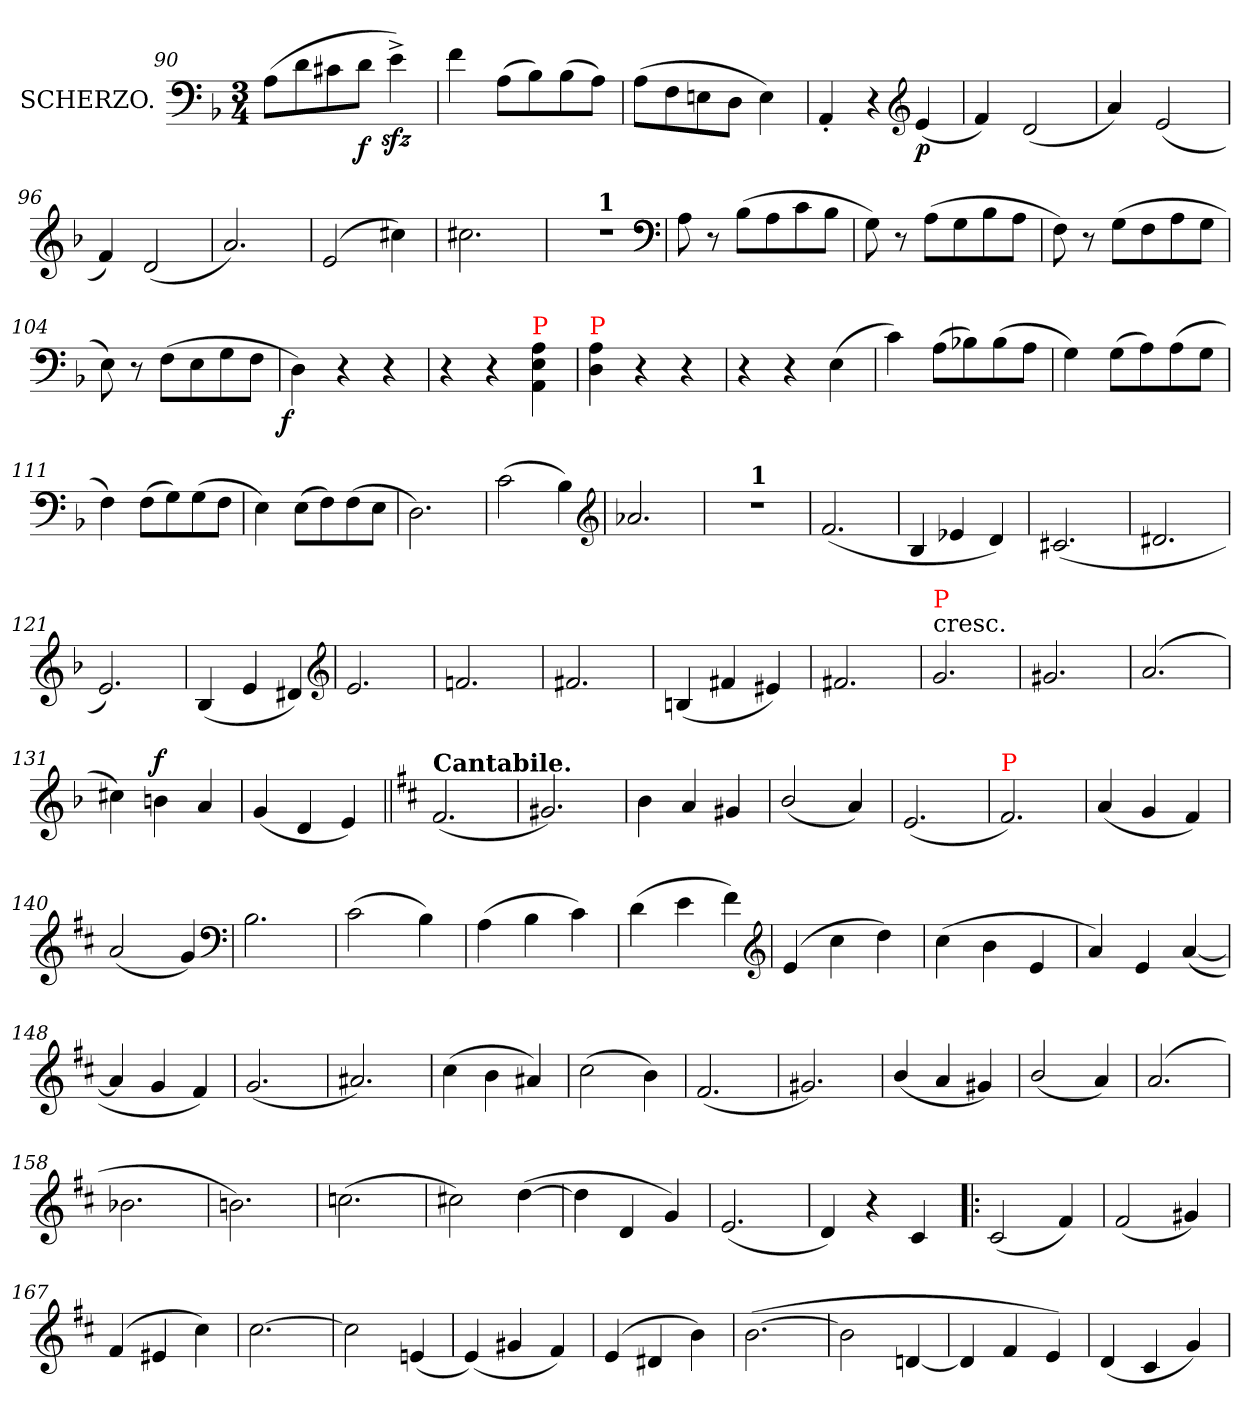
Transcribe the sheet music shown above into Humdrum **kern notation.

**kern	**dynam
*part1	*part1
*staff1	*staff1
*I"SCHERZO.	*
*clefF4	*
*k[b-]	*
*M3/4	*
=90	=90
(>8A\L	.
8d	.
8c#X	.
8dJ	f
4ezz^<)	.
=91	=91
4f	.
(>8A\L	.
8B-)	.
(>8B-	.
8AJ)	.
=92	=92
(>8A\L	.
8F	.
8En	.
8DJ	.
4E)	.
=93	=93
4AA'<	.
4r	.
*clefG2	*
(<4e	p
=94	=94
4f)	.
(<2d	.
=95	=95
4a)	.
(<2e	.
=96	=96
4f)	.
(<2d	.
=97	=97
2.a)	.
=98	=98
(>2e	.
4cc#X)	.
=99	=99
2.cc#X	.
=100	=100
*^	*
2.rdd	4ryy	.
!	!LO:TX:a:B:t=1	!
.	2ryy	.
*clefF4	*	*
*v	*v	*
=101	=101
8A	.
8r	.
(>8B-\L	.
8A	.
8c	.
8B-J	.
=102	=102
8G)	.
8r	.
(>8A\L	.
8G	.
8B-	.
8AJ	.
=103	=103
8F)	.
8r	.
(>8G\L	.
8F	.
8A	.
8GJ	.
=104	=104
8E)	.
8r	.
(>8F\L	.
8E	.
8G	.
8FJ	.
=105	=105
!	!LO:DY:rj
4D)	f
4r	.
4r	.
=106	=106
4r	.
4r	.
!LO:TX:a:color=red:t=P	!
4A 4E 4AA	.
=107	=107
!LO:TX:a:color=red:t=P	!
4A 4D	.
4r	.
4r	.
=108	=108
4r	.
4r	.
(>4E	.
=109	=109
4c)	.
(>8A\L	.
8B-X)	.
(>8B-	.
8AJ	.
=110	=110
4G)	.
(>8G\L	.
8A)	.
(>8A	.
8GJ	.
=111	=111
4F)	.
(>8F\L	.
8G)	.
(>8G	.
8FJ	.
=112	=112
4E)	.
(>8E\L	.
8F)	.
(>8F	.
8EJ	.
=113	=113
2.D)	.
=114	=114
(>2c	.
4B-)	.
*clefG2	*
=115	=115
2.a-X	.
=116	=116
*^	*
2.rdd	4ryy	.
!	!LO:TX:a:B:t=1	!
.	2ryy	.
*v	*v	*
=117	=117
(<2.f	.
=118	=118
4B-	.
4e-X	.
4d)	.
=119	=119
(<2.c#X	.
=120	=120
2.d#X	.
=121	=121
2.e)	.
=122	=122
(<4B-	.
4e	.
4d#X)	.
*clefG2	*
=123	=123
2.e	.
=124	=124
2.fn	.
=125	=125
2.f#X	.
=126	=126
(<4Bn	.
4f#X	.
4e#X)	.
=127	=127
2.f#X	.
=128	=128
!LO:TX:a:t=cresc.	!
!LO:TX:a:color=red:t=P	!
2.g	.
=129	=129
2.g#X	.
=130	=130
(<2.a	.
=131	=131
4cc#X\)	.
!	!LO:DY:a
4bn\	f
4a/	.
=132	=132
(<4g	.
4d	.
4e)	.
=133||	=133||
*k[f#c#]	*
!LO:TX:a:B:t=Cantabile.	!
(<2.f#	.
=134	=134
2.g#X)	.
=135	=135
4b\	.
4a	.
4g#X	.
=136	=136
(<2b/	.
4a)	.
=137	=137
(<2.e	.
=138	=138
!LO:TX:a:color=red:t=P	!
2.f#)	.
=139	=139
(<4a	.
4g	.
4f#)	.
=140	=140
(<2a	.
4g)	.
*clefF4	*
=141	=141
2.B	.
=142	=142
(>2c#	.
4B)	.
=143	=143
(>4A	.
4B	.
4c#)	.
=144	=144
(>4d	.
4e	.
4f#)	.
*clefG2	*
=145	=145
(>4e	.
4cc#	.
4dd)	.
=146	=146
(>4cc#\	.
4b\	.
4e	.
=147	=147
4a)	.
4e	.
(<[4a	.
=148	=148
4a]	.
4g	.
4f#)	.
=149	=149
(<2.g	.
=150	=150
2.a#X)	.
=151	=151
(>4cc#	.
4b	.
4a#X)	.
=152	=152
(>2cc#	.
4b)	.
=153	=153
(<2.f#	.
=154	=154
2.g#X)	.
=155	=155
(<4b/	.
4a	.
4g#X)	.
=156	=156
(<2b/	.
4a)	.
=157	=157
(>2.a	.
=158	=158
2.b-X	.
=159	=159
2.bn)	.
=160	=160
(>2.ccn	.
=161	=161
2cc#X)	.
(>[4dd	.
=162	=162
4dd]	.
4d	.
4g)	.
=163	=163
(<2.e	.
=164	=164
4d)	.
4r	.
4c#	.
=165!|:	=165!|:
(<2c#	.
4f#)	.
=166	=166
(<2f#	.
4g#X)	.
=167	=167
(>4f#	.
4e#X	.
4cc#)	.
=168	=168
[2.cc#	.
=169	=169
2cc#]	.
(<4en	.
=170	=170
(<4e)	.
4g#X	.
4f#)	.
=171	=171
(<4e	.
4d#X	.
4b\)	.
=172	=172
(<[2.b\	.
=173	=173
2b\]	.
[4dn	.
=174	=174
4d]	.
4f#	.
4e)	.
=175	=175
(<4d	.
4c#	.
4g)	.
=	=
*-	*-
